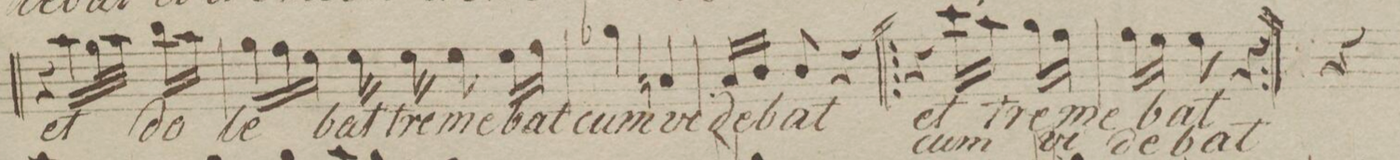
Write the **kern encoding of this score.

**kern	**text
*I"Alt.	*
*clefC3	*
*k[b-]	*
*M2/4	*
4r	.
16b-\LL	et
32a\L	.
32b-\JJJ	.
16cc\LL	do-
16b-\JJ	.
=156	=156
24a\LL	-le-
24g\	.
24f\JJ	.
16f\	-bat
16f\	tre-
8f\	-me-
16f\LL	-bat
16g\JJ	.
=157	=157
4a-X\	cum
4Bn/	vi-
=158	=158
16B-/LL	-de-
16c\JJ	.
8c/	-bat
4r	.
=159	=159
4r	.
16dd\LL	et
16b-\JJ	.
16a\LL	tre-
16g\JJ	.
=160	=160
16g\LL	-me-
16f\JJ	.
8f\	-bat
4r	.
=161	=161
4ryy	.
16dd\LLyy	cum
16b-\JJyy	.
16a\LLyy	vi-
16g\JJyy	.
=162	=162
16g\LLyy	-de-
16f\JJyy	.
8f\yy	-bat
4ryy	.
=163	=163
4r	.
*-	*-
